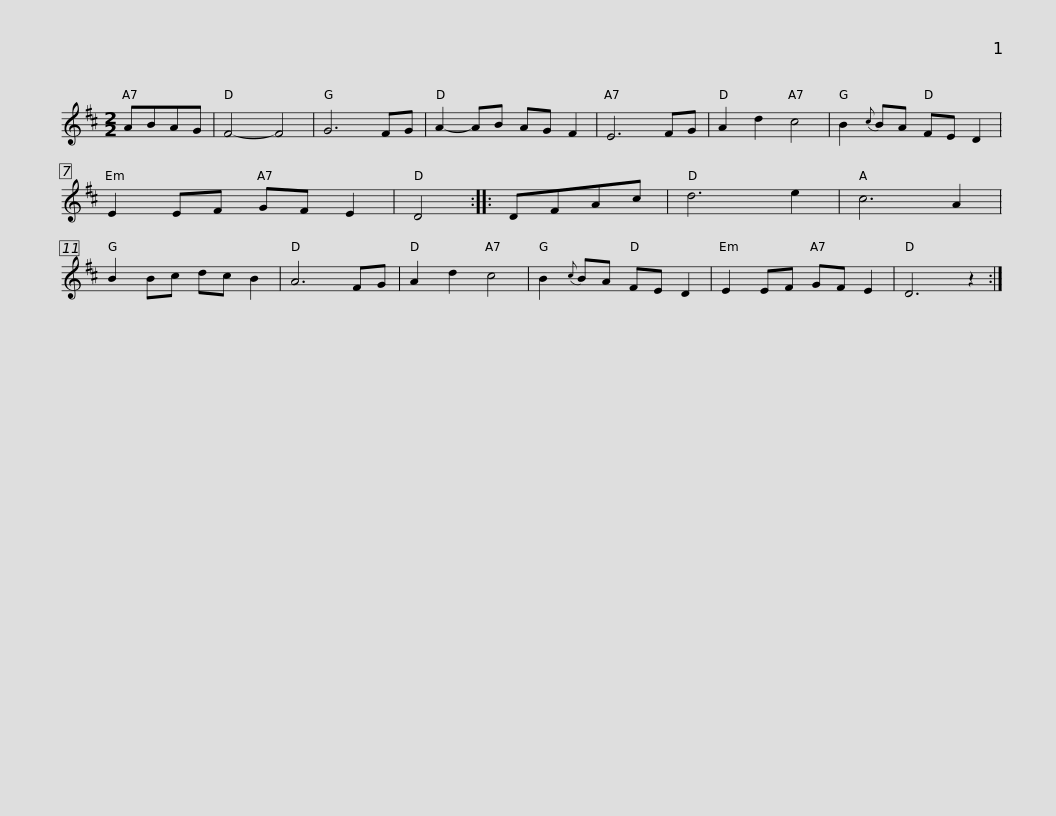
X:1
L:1/8
M:2/2
I:linebreak $
K:D
V:1 treble
V:1
 ABAG | F4- F4 | G6 FG | A2- AB AG F2 | E6 FG | %5
 A2 d2 c4 | B2{c} BA FE D2 | E2 EF GF E2 | D4 ::$ DFAc | %10
 d6 e2 | c6 A2 | B2 Bc dc B2 | A6 FG | A2 d2 c4 | %15
 B2{c} BA FE D2 | E2 EF GF E2 | D6 z2 :| %18
